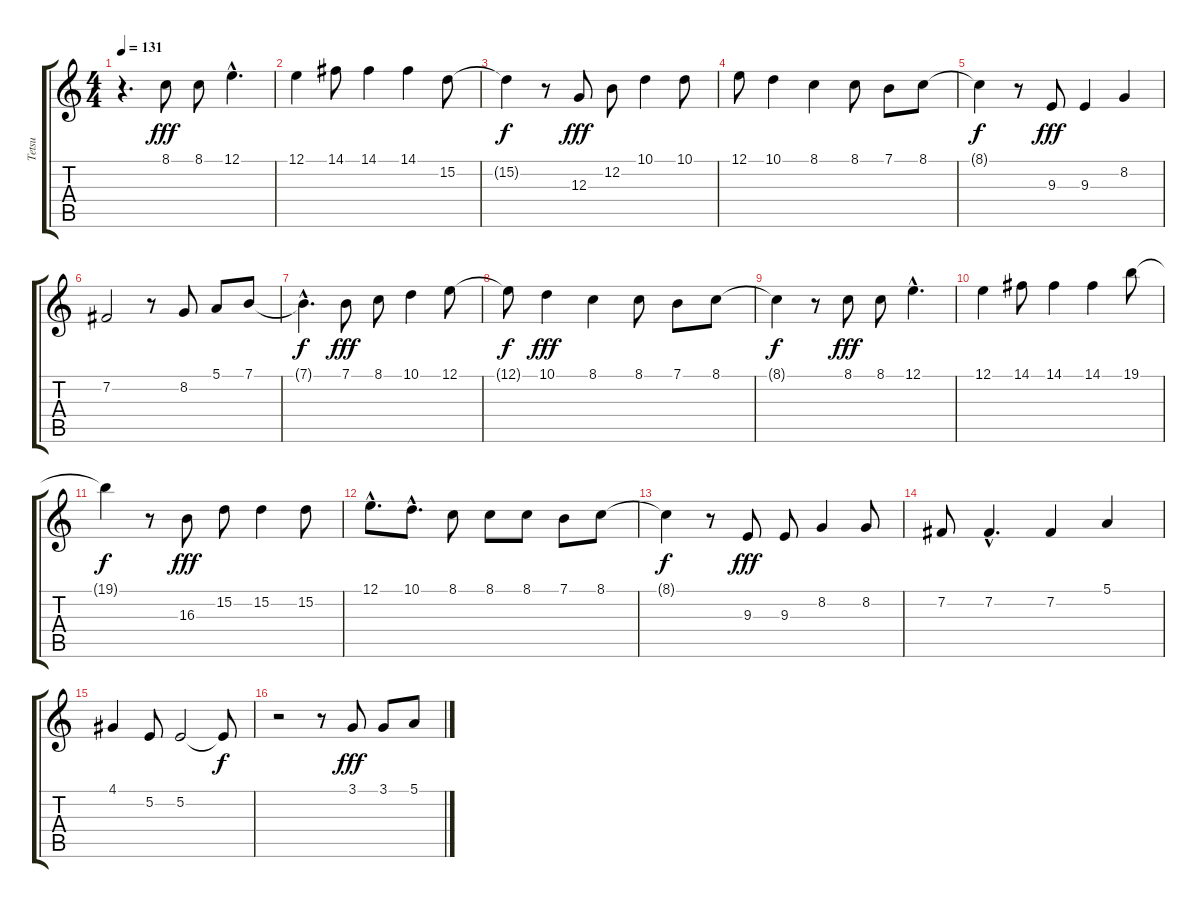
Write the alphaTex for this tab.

\track ("Tetsu" "Tetsu") {instrument synthvoice}
\staff {score tabs}
\tuning (E4 B3 G3 D3 A2 E2) {hide}
\ts (4 4)
\tempo 131
\clef g2
\ks c
r.4{d dy f} 8.1.8{dy fff} 8.1.8 12.1{hac}.4{d} |
12.1.4 14.1.8 14.1.4 14.1.4 15.2.8 |
15.2{t}.4{dy f} r.8 12.3.8{dy fff} 12.2.8 10.1.4 10.1.8 |
12.1.8 10.1.4 8.1.4 8.1.8 7.1.8 8.1.8 |
8.1{t}.4{dy f} r.8 9.3.8{dy fff} 9.3.4 8.2.4 |
7.2.2 r.8 8.2.8 5.1.8 7.1.8 |
7.1{hac t}.4{d dy f} 7.1.8{dy fff} 8.1.8 10.1.4 12.1.8 |
12.1{t}.8{dy f} 10.1.4{dy fff} 8.1.4 8.1.8 7.1.8 8.1.8 |
8.1{t}.4{dy f} r.8 8.1.8{dy fff} 8.1.8 12.1{hac}.4{d} |
12.1.4 14.1.8 14.1.4 14.1.4 19.1.8 |
19.1{t}.4{dy f} r.8 16.3.8{dy fff} 15.2.8 15.2.4 15.2.8 |
12.1{hac}.8{d} 10.1{hac}.8{d} 8.1.8 8.1.8 8.1.8 7.1.8 8.1.8 |
8.1{t}.4{dy f} r.8 9.3.8{dy fff} 9.3.8 8.2.4 8.2.8 |
7.2.8 7.2{hac}.4{d} 7.2.4 5.1.4 |
4.1.4 5.2.8 5.2.2 5.2{t}.8{dy f} |
r.2 r.8 3.1.8{dy fff} 3.1.8 5.1.8
